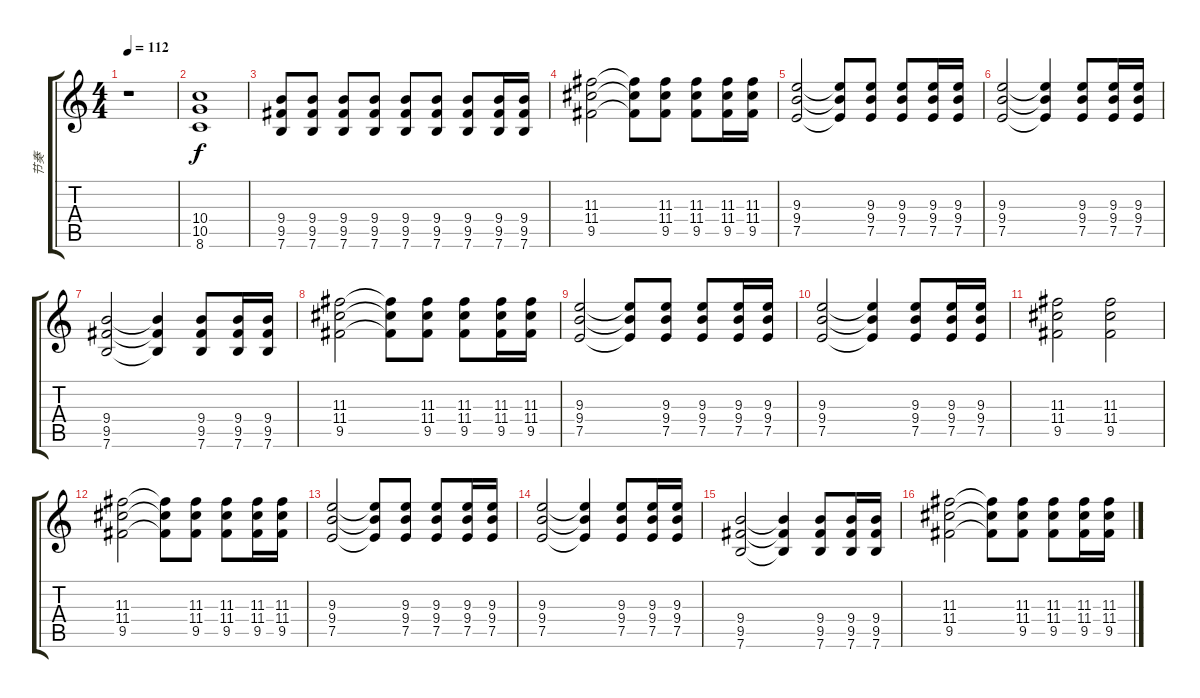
\track ("节奏" "节奏") {instrument distortionguitar}
\staff {score tabs}
\tuning (E4 B3 G3 D3 A2 E2) {hide}
\ts (4 4)
\tempo 112
\clef g2
\ks c
r.1{dy f} |
(10.4 10.5 8.6).1 |
(9.4 9.5 7.6).8 (9.4 9.5 7.6).8 (9.4 9.5 7.6).8 (9.4 9.5 7.6).8 (9.4 9.5 7.6).8 (9.4 9.5 7.6).8 (9.4 9.5 7.6).8 (9.4 9.5 7.6).16 (9.4 9.5 7.6).16 |
(11.3 11.4 9.5).2 (11.3{t} 11.4{t} 9.5{t}).8 (11.3 11.4 9.5).8 (11.3 11.4 9.5).8 (11.3 11.4 9.5).16 (11.3 11.4 9.5).16 |
(9.3 9.4 7.5).2 (9.3{t} 9.4{t} 7.5{t}).8 (9.3 9.4 7.5).8 (9.3 9.4 7.5).8 (9.3 9.4 7.5).16 (9.3 9.4 7.5).16 |
(9.3 9.4 7.5).2 (9.3{t} 9.4{t} 7.5{t}).4 (9.3 9.4 7.5).8 (9.3 9.4 7.5).16 (9.3 9.4 7.5).16 |
(9.4 9.5 7.6).2 (9.4{t} 9.5{t} 7.6{t}).4 (9.4 9.5 7.6).8 (9.4 9.5 7.6).16 (9.4 9.5 7.6).16 |
(11.3 11.4 9.5).2 (11.3{t} 11.4{t} 9.5{t}).8 (11.3 11.4 9.5).8 (11.3 11.4 9.5).8 (11.3 11.4 9.5).16 (11.3 11.4 9.5).16 |
(9.3 9.4 7.5).2 (9.3{t} 9.4{t} 7.5{t}).8 (9.3 9.4 7.5).8 (9.3 9.4 7.5).8 (9.3 9.4 7.5).16 (9.3 9.4 7.5).16 |
(9.3 9.4 7.5).2 (9.3{t} 9.4{t} 7.5{t}).4 (9.3 9.4 7.5).8 (9.3 9.4 7.5).16 (9.3 9.4 7.5).16 |
(11.3 11.4 9.5).2 (11.3 11.4 9.5).2 |
(11.3 11.4 9.5).2 (11.3{t} 11.4{t} 9.5{t}).8 (11.3 11.4 9.5).8 (11.3 11.4 9.5).8 (11.3 11.4 9.5).16 (11.3 11.4 9.5).16 |
(9.3 9.4 7.5).2 (9.3{t} 9.4{t} 7.5{t}).8 (9.3 9.4 7.5).8 (9.3 9.4 7.5).8 (9.3 9.4 7.5).16 (9.3 9.4 7.5).16 |
(9.3 9.4 7.5).2 (9.3{t} 9.4{t} 7.5{t}).4 (9.3 9.4 7.5).8 (9.3 9.4 7.5).16 (9.3 9.4 7.5).16 |
(9.4 9.5 7.6).2 (9.4{t} 9.5{t} 7.6{t}).4 (9.4 9.5 7.6).8 (9.4 9.5 7.6).16 (9.4 9.5 7.6).16 |
(11.3 11.4 9.5).2 (11.3{t} 11.4{t} 9.5{t}).8 (11.3 11.4 9.5).8 (11.3 11.4 9.5).8 (11.3 11.4 9.5).16 (11.3 11.4 9.5).16
